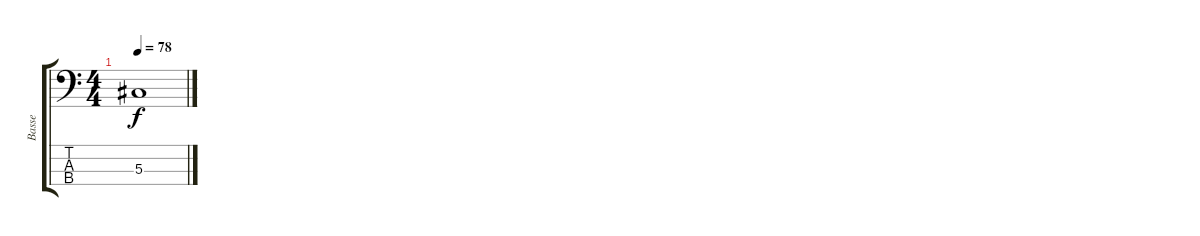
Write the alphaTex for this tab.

\track ("Basse" "Basse") {instrument electricbassfinger}
\staff {score tabs}
\tuning (Gb2 Db2 Ab1 Eb1) {hide}
\ts (4 4)
\tempo 78
\clef f4
\ks c
5.3{t}.1{dy f}
